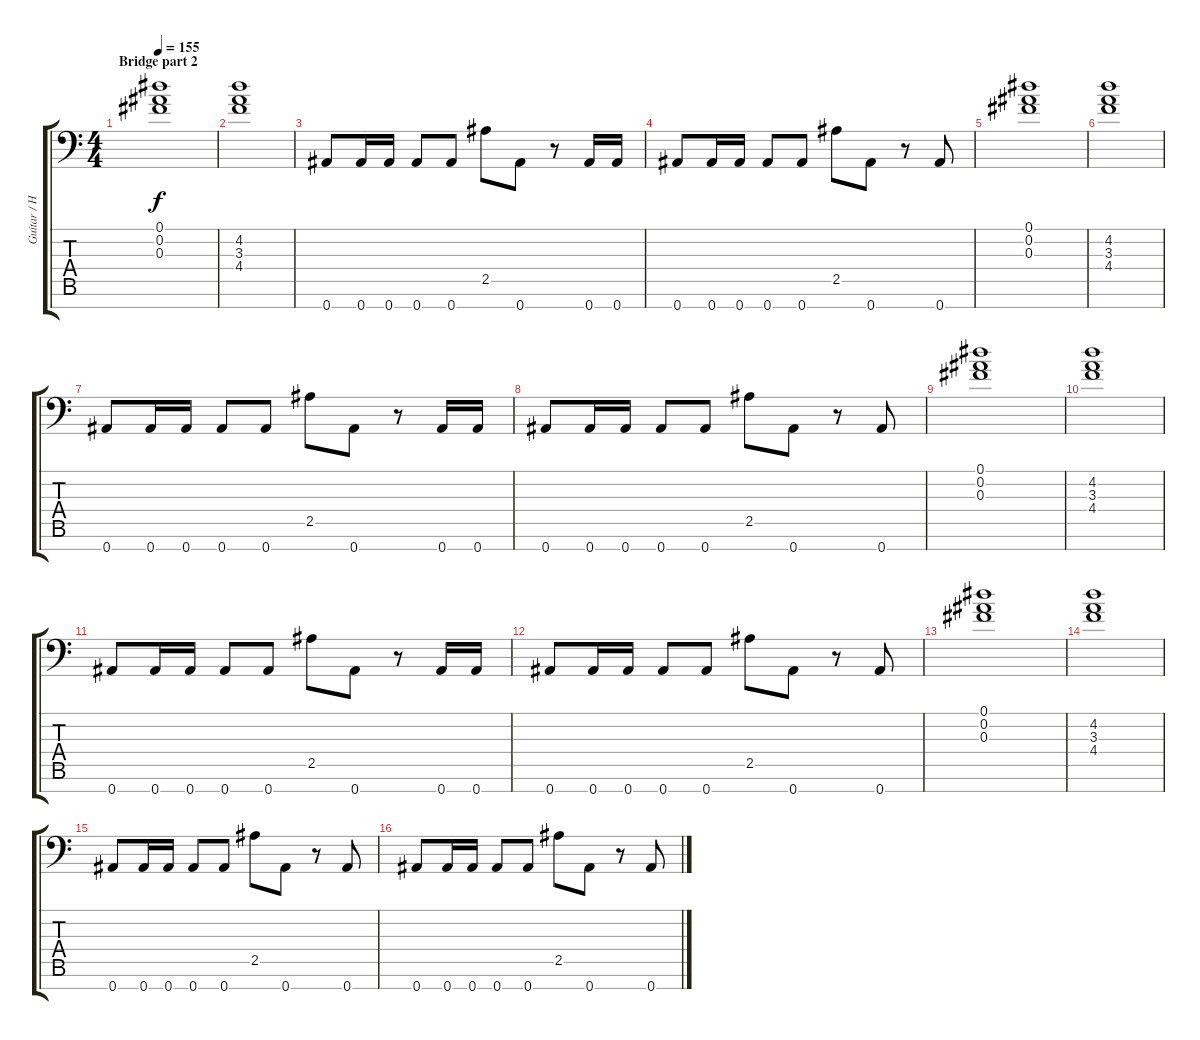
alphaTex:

\track ("Guitar / Head" "Guitar / H") {instrument overdrivenguitar}
\staff {score tabs}
\tuning (Eb4 Bb3 Gb3 Db3 Ab2 Eb2 Bb1) {hide}
\ts (4 4)
\section ("" "Bridge part 2")
\tempo 155
\clef f4
\ks c
(0.1 0.2 0.3).1{dy f} |
(4.2 3.3 4.4).1 |
0.7.8 0.7.16 0.7.16 0.7.8 0.7.8 2.5.8 0.7.8 r.8 0.7.16 0.7.16 |
0.7.8 0.7.16 0.7.16 0.7.8 0.7.8 2.5.8 0.7.8 r.8 0.7.8 |
(0.1 0.2 0.3).1 |
(4.2 3.3 4.4).1 |
0.7.8 0.7.16 0.7.16 0.7.8 0.7.8 2.5.8 0.7.8 r.8 0.7.16 0.7.16 |
0.7.8 0.7.16 0.7.16 0.7.8 0.7.8 2.5.8 0.7.8 r.8 0.7.8 |
(0.1 0.2 0.3).1 |
(4.2 3.3 4.4).1 |
0.7.8 0.7.16 0.7.16 0.7.8 0.7.8 2.5.8 0.7.8 r.8 0.7.16 0.7.16 |
0.7.8 0.7.16 0.7.16 0.7.8 0.7.8 2.5.8 0.7.8 r.8 0.7.8 |
(0.1 0.2 0.3).1 |
(4.2 3.3 4.4).1 |
0.7.8 0.7.16 0.7.16 0.7.8 0.7.8 2.5.8 0.7.8 r.8 0.7.8 |
0.7.8 0.7.16 0.7.16 0.7.8 0.7.8 2.5.8 0.7.8 r.8 0.7.8
